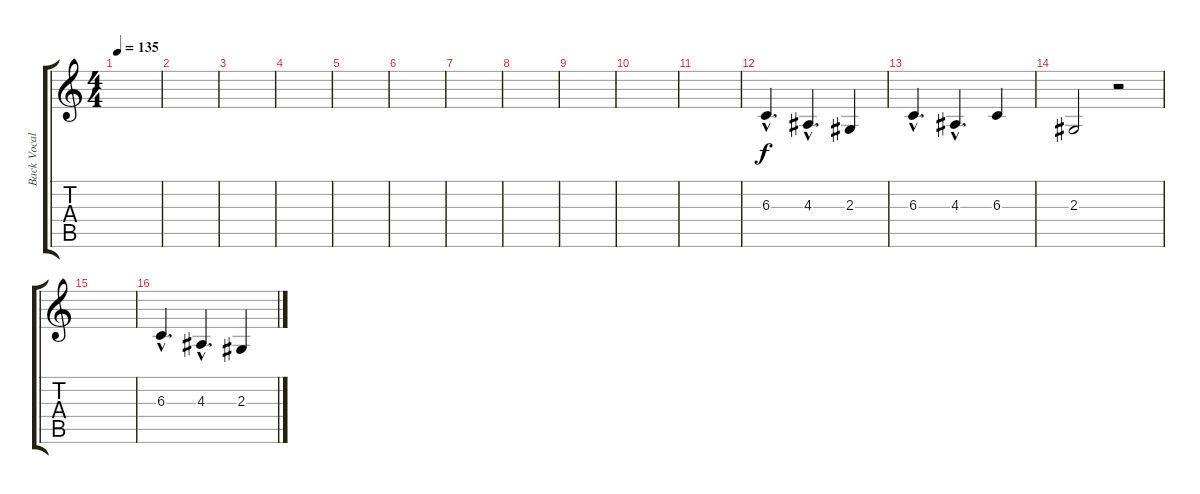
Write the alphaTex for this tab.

\track ("Back Vocal" "Back Vocal") {instrument synthbrass2}
\staff {score tabs}
\tuning (Eb4 Bb3 Gb3 Db3 Ab2 Eb2) {hide}
\ts (4 4)
\tempo 135
\clef g2
\ks c
|
|
|
|
|
|
|
|
|
|
|
6.3{hac}.4{d dy f} 4.3{hac}.4{d} 2.3.4 |
6.3{hac}.4{d} 4.3{hac}.4{d} 6.3.4 |
2.3.2 r.2 |
|
6.3{hac}.4{d} 4.3{hac}.4{d} 2.3.4
